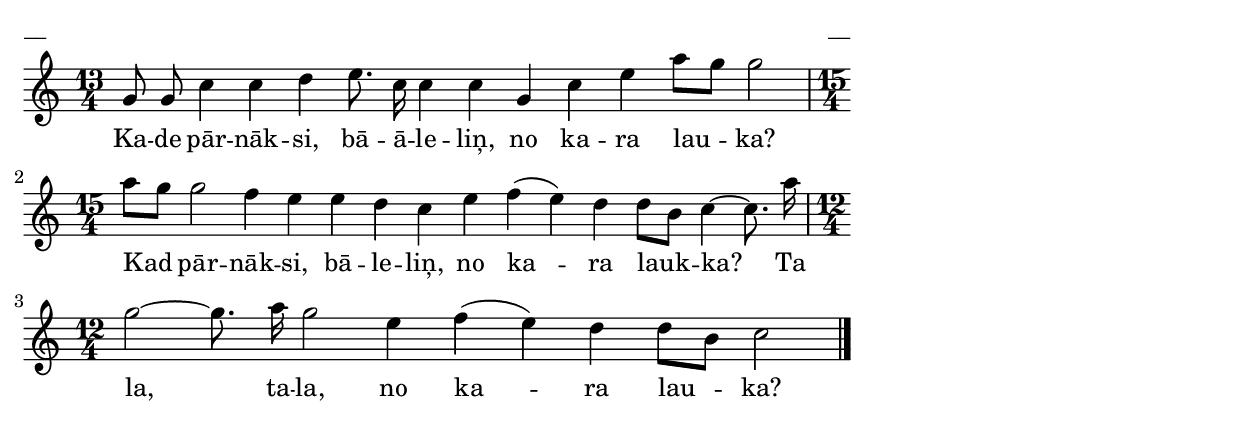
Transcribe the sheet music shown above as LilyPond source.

\version "2.13.16"
%\header {
%    title = "Kade pārnāksi, bāleliņ"
%}
%#(set-global-staff-size 18)
\paper {
line-width = 14\cm
left-margin = 0.4\cm
between-system-padding = 0.1\cm
between-system-space = 0.1\cm
}
\layout {
indent = #0
ragged-last = ##f
}


voiceA = \relative c'' {
\clef "treble"
\key c \major
\time 13/4
g8 g c4 c d e8. c16 c4 c g c e a8[ g] g2 |
\time 15/4
a8[ g]  g2 f4 e e d c e f( e) d d8[ b] c4~ c8. a'16 |
\time 12/4
g2~ g8. a16 g2 e4 f4( e) d d8[ b] c2
\bar "|."
} 

lyricA = \lyricmode {
Ka -- de pār -- nāk -- si, bā -- ā -- le -- liņ, no ka -- ra lau -- ka?
Kad pār -- nāk -- si, bā -- le -- liņ, no ka -- ra lauk -- ka? 
Ta la, ta -- la, no ka -- ra lau -- ka?
}

fullScore = <<
\new Staff {
<<
\new Voice = "voiceA" { \oneVoice \autoBeamOff \voiceA }
\lyricsto "voiceA" \new Lyrics \lyricA
>>
}
>>

\score {
\fullScore
\header { piece = "__" opus = "__" }
}
\markup { \with-color #(x11-color 'white) \sans \smaller "__" }
\score {
\unfoldRepeats
\fullScore
\midi {
\context { \Staff \remove "Staff_performer" }
\context { \Voice \consists "Staff_performer" }
}
}



